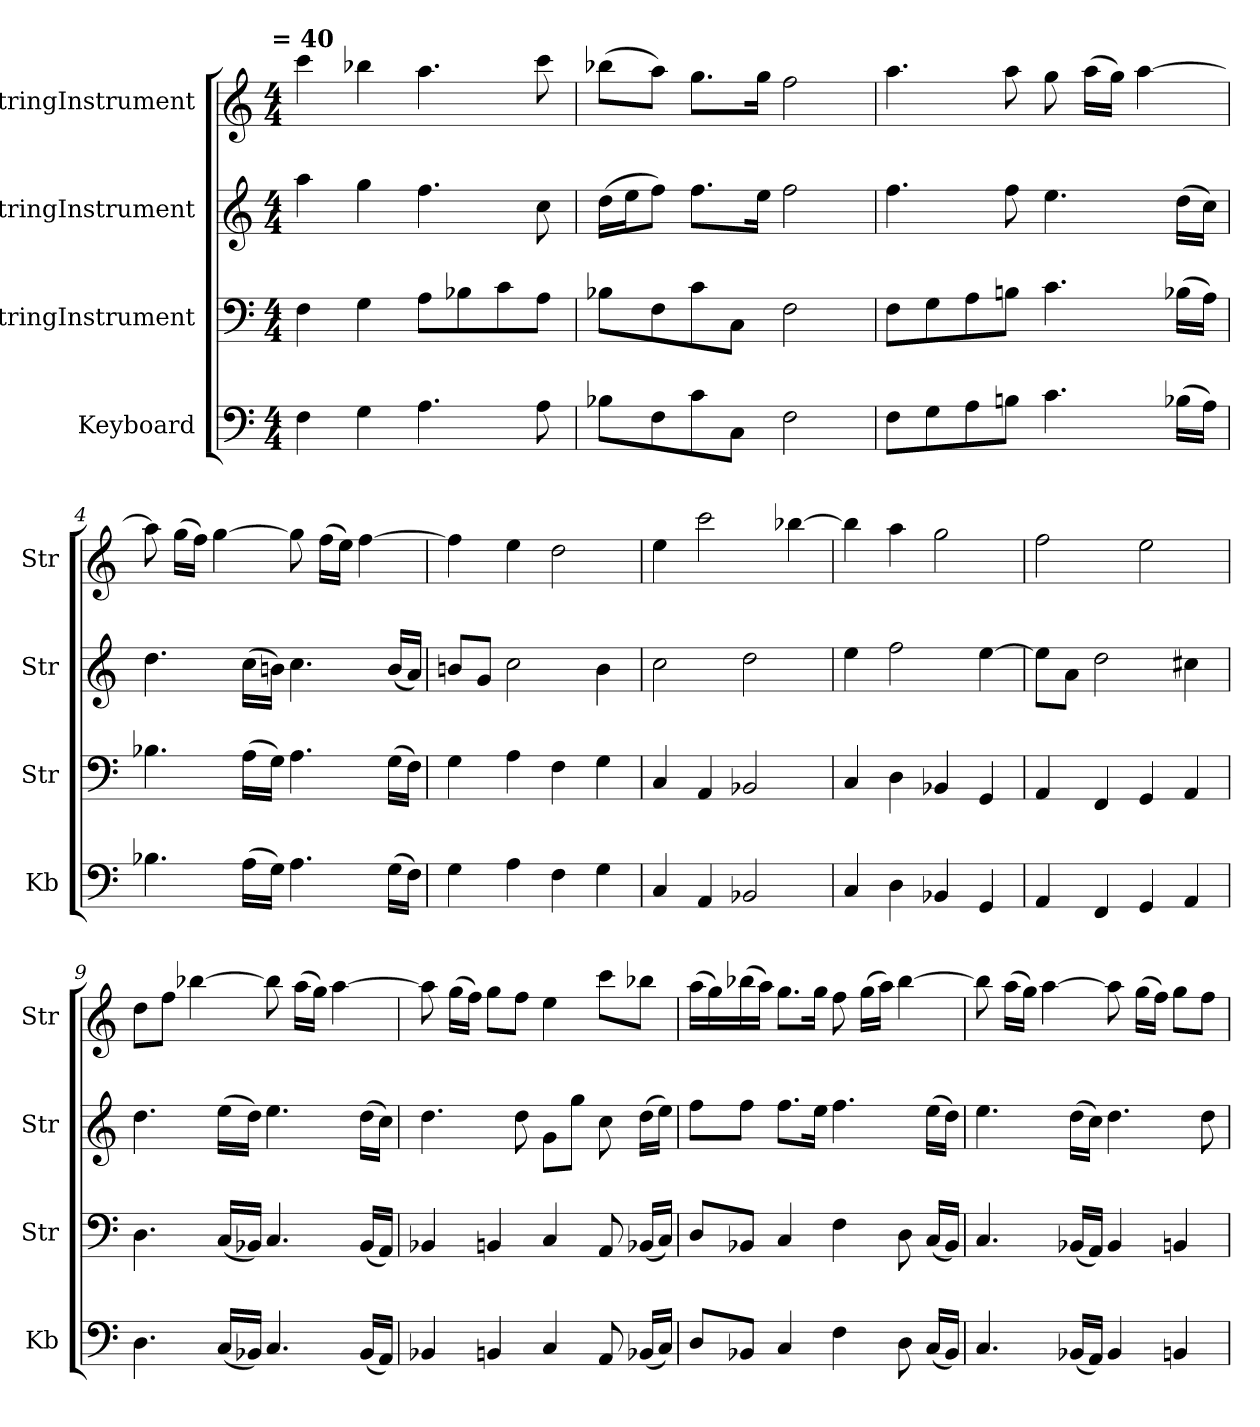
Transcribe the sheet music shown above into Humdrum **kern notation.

**kern	**kern	**kern	**kern
*part4	*part3	*part2	*part1
*staff4	*staff3	*staff2	*staff1
*I"Keyboard	*I"StringInstrument	*I"StringInstrument	*I"StringInstrument
*I'Kb	*I'Str	*I'Str	*I'Str
*clefF4	*clefF4	*clefG2	*clefG2
!!LO:TX:omd:t= = 40
*M4/4	*M4/4	*M4/4	*M4/4
*MM40	*MM40	*MM40	*MM40
=1	=1	=1	=1
4F\	4F\	4aa\	4ccc\
4G\	4G\	4gg\	4bb-\
4.A\	8A\L	4.ff\	4.aa\
.	8B-\	.	.
.	8c\	.	.
8A\	8A\J	8cc\	8ccc\
=2	=2	=2	=2
8B-\L	8B-\L	(>16dd\LL	(>8bb-\L
.	.	16ee\J	.
8F\	8F\	8ff\J)	8aa\J)
8c\	8c\	8.ff\L	8.gg\L
8C\J	8C\J	.	.
.	.	16ee\Jk	16gg\Jk
2F\	2F\	2ff\	2ff\
=3	=3	=3	=3
8F\L	8F\L	4.ff\	4.aa\
8G\	8G\	.	.
8A\	8A\	.	.
8Bn\J	8Bn\J	8ff\	8aa\
4.c\	4.c\	4.ee\	8gg\
.	.	.	(>16aa\LL
.	.	.	16gg\JJ)
.	.	.	[4aa\
(>16B-X\LL	(>16B-X\LL	(>16dd\LL	.
16A\JJ)	16A\JJ)	16cc\JJ)	.
!!LO:LB:g=z
=4	=4	=4	=4
4.B-\	4.B-\	4.dd\	8aa\]
.	.	.	(>16gg\LL
.	.	.	16ff\JJ)
.	.	.	[4gg\
(>16A\LL	(>16A\LL	(>16cc\LL	.
16G\JJ)	16G\JJ)	16bn\JJ)	.
4.A\	4.A\	4.cc\	8gg\]
.	.	.	(>16ff\LL
.	.	.	16ee\JJ)
.	.	.	[4ff\
(>16G\LL	(>16G\LL	(<16b/LL	.
16F\JJ)	16F\JJ)	16a/JJ)	.
=5	=5	=5	=5
4G\	4G\	8bn/L	4ff\]
.	.	8g/J	.
4A\	4A\	2cc\	4ee\
4F\	4F\	.	2dd\
4G\	4G\	4b\	.
=6	=6	=6	=6
4C/	4C/	2cc\	4ee\
4AA/	4AA/	.	2ccc\
2BB-/	2BB-/	2dd\	.
.	.	.	[4bb-\
=7	=7	=7	=7
4C/	4C/	4ee\	4bb-\]
4D\	4D\	2ff\	4aa\
4BB-/	4BB-/	.	2gg\
4GG/	4GG/	[4ee\	.
!!LO:LB:g=z
=8	=8	=8	=8
4AA/	4AA/	8ee\L]	2ff\
.	.	8a\J	.
4FF/	4FF/	2dd\	.
4GG/	4GG/	.	2ee\
4AA/	4AA/	4cc#X\	.
=9	=9	=9	=9
4.D\	4.D\	4.dd\	8dd\L
.	.	.	8ff\J
.	.	.	[4bb-\
(<16C/LL	(<16C/LL	(>16ee\LL	.
16BB-/JJ)	16BB-/JJ)	16dd\JJ)	.
4.C/	4.C/	4.ee\	8bb-\]
.	.	.	(>16aa\LL
.	.	.	16gg\JJ)
.	.	.	[4aa\
(<16BB-/LL	(<16BB-/LL	(>16dd\LL	.
16AA/JJ)	16AA/JJ)	16cc\JJ)	.
=10	=10	=10	=10
4BB-/	4BB-/	4.dd\	8aa\]
.	.	.	(>16gg\LL
.	.	.	16ff\JJ)
4BBn/	4BBn/	.	8gg\L
.	.	8dd\	8ff\J
4C/	4C/	8g\L	4ee\
.	.	8gg\J	.
8AA/	8AA/	8cc\	8ccc\L
(<16BB-X/LL	(<16BB-X/LL	(>16dd\LL	8bb-\J
16C/JJ)	16C/JJ)	16ee\JJ)	.
!!LO:PB:g=z
=11	=11	=11	=11
8D/L	8D/L	8ff\L	(>16aa\LL
.	.	.	16gg\)
8BB-/J	8BB-/J	8ff\J	(>16bb-\
.	.	.	16aa\JJ)
4C/	4C/	8.ff\L	8.gg\L
.	.	16ee\Jk	16gg\Jk
4F\	4F\	4.ff\	8ff\
.	.	.	(>16gg\LL
.	.	.	16aa\JJ)
8D\	8D\	.	[4bb-\
(<16C/LL	(<16C/LL	(>16ee\LL	.
16BB-/JJ)	16BB-/JJ)	16dd\JJ)	.
=12	=12	=12	=12
4.C/	4.C/	4.ee\	8bb-\]
.	.	.	(>16aa\LL
.	.	.	16gg\JJ)
.	.	.	[4aa\
(<16BB-/LL	(<16BB-/LL	(>16dd\LL	.
16AA/JJ)	16AA/JJ)	16cc\JJ)	.
4BB-/	4BB-/	4.dd\	8aa\]
.	.	.	(>16gg\LL
.	.	.	16ff\JJ)
4BBn/	4BBn/	.	8gg\L
.	.	8dd\	8ff\J
=	=	=	=
*-	*-	*-	*-
